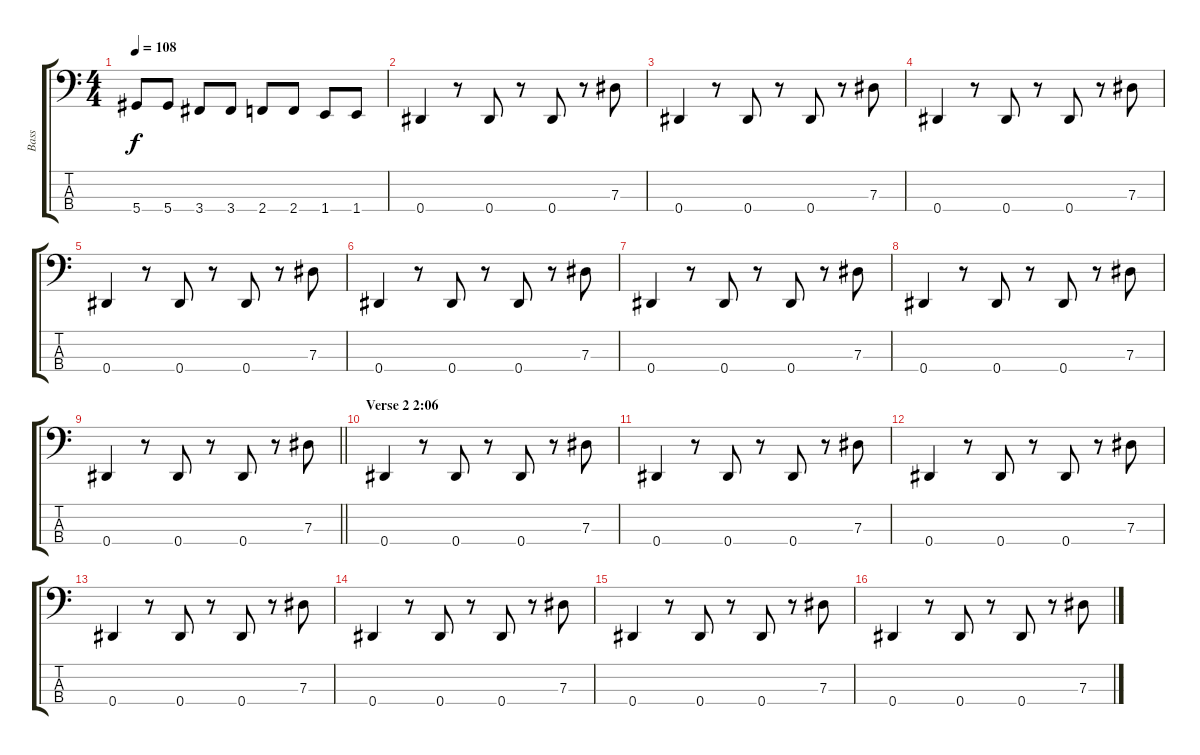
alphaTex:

\track ("Bass" "Bass") {instrument electricbassfinger}
\staff {score tabs}
\tuning (Gb2 Db2 Ab1 Eb1) {hide}
\ts (4 4)
\tempo 108
\clef f4
\ks c
5.4{t}.8{dy f} 5.4.8 3.4.8 3.4.8 2.4.8 2.4.8 1.4.8 1.4.8 |
0.4.4 r.8 0.4.8 r.8 0.4.8 r.8 7.3.8 |
0.4.4 r.8 0.4.8 r.8 0.4.8 r.8 7.3.8 |
0.4.4 r.8 0.4.8 r.8 0.4.8 r.8 7.3.8 |
0.4.4 r.8 0.4.8 r.8 0.4.8 r.8 7.3.8 |
0.4.4 r.8 0.4.8 r.8 0.4.8 r.8 7.3.8 |
0.4.4 r.8 0.4.8 r.8 0.4.8 r.8 7.3.8 |
0.4.4 r.8 0.4.8 r.8 0.4.8 r.8 7.3.8 |
\barLineRight lightlight
0.4.4 r.8 0.4.8 r.8 0.4.8 r.8 7.3.8 |
\section ("" "Verse 2 2:06")
0.4.4 r.8 0.4.8 r.8 0.4.8 r.8 7.3.8 |
0.4.4 r.8 0.4.8 r.8 0.4.8 r.8 7.3.8 |
0.4.4 r.8 0.4.8 r.8 0.4.8 r.8 7.3.8 |
0.4.4 r.8 0.4.8 r.8 0.4.8 r.8 7.3.8 |
0.4.4 r.8 0.4.8 r.8 0.4.8 r.8 7.3.8 |
0.4.4 r.8 0.4.8 r.8 0.4.8 r.8 7.3.8 |
0.4.4 r.8 0.4.8 r.8 0.4.8 r.8 7.3.8
